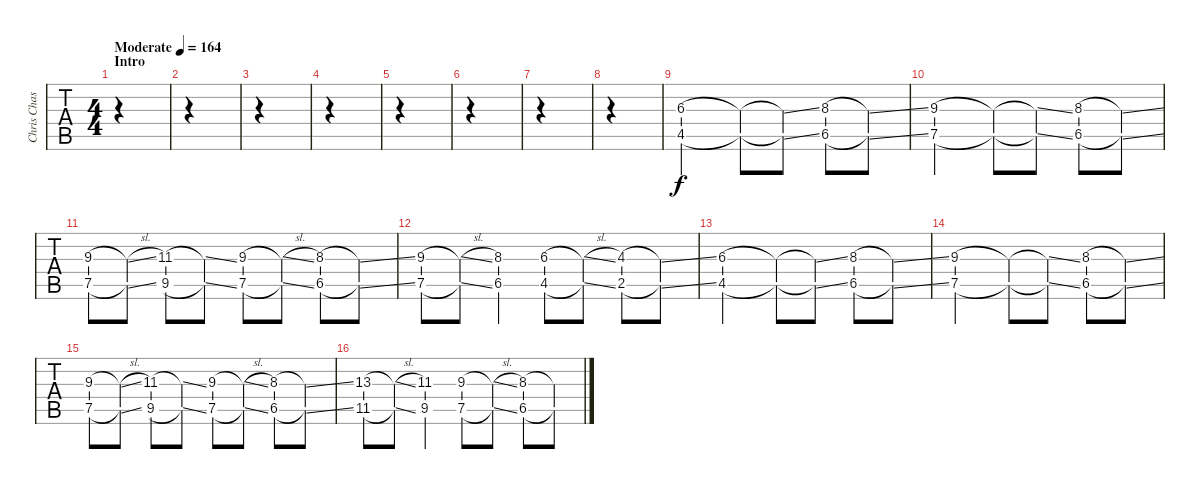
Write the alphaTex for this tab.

\track ("Chris Chasse - Guitar" "Chris Chas") {instrument distortionguitar}
\staff {tabs}
\tuning (Eb4 Bb3 Gb3 Db3 Ab2 Eb2) {hide}
\ts (4 4)
\section ("" "Intro")
\tempo (164 "Moderate")
\clef g2
\ks eb
|
|
|
|
|
|
|
|
(6.3 4.5).2{balance 8} (6.3{t} 4.5{t}).8 (6.3{ss t} 4.5{ss t}).8 (8.3 6.5).8 (8.3{ss t} 6.5{ss t}).8 |
(9.3 7.5).2 (9.3{t} 7.5{t}).8 (9.3{ss t} 7.5{ss t}).8 (8.3 6.5).8 (8.3{ss t} 6.5{ss t}).8 |
(9.3 7.5).8 (9.3{sl t} 7.5{sl t}).8 (11.3 9.5).8 (11.3{ss t} 9.5{ss t}).8 (9.3 7.5).8 (9.3{sl t} 7.5{sl t}).8 (8.3 6.5).8 (8.3{ss t} 6.5{ss t}).8 |
(9.3 7.5).8 (9.3{sl t} 7.5{sl t}).8 (8.3 6.5).4 (6.3 4.5).8 (6.3{sl t} 4.5{sl t}).8 (4.3 2.5).8 (4.3{ss t} 2.5{ss t}).8 |
(6.3 4.5).2 (6.3{t} 4.5{t}).8 (6.3{ss t} 4.5{ss t}).8 (8.3 6.5).8 (8.3{ss t} 6.5{ss t}).8 |
(9.3 7.5).2 (9.3{t} 7.5{t}).8 (9.3{ss t} 7.5{ss t}).8 (8.3 6.5).8 (8.3{ss t} 6.5{ss t}).8 |
(9.3 7.5).8 (9.3{sl t} 7.5{sl t}).8 (11.3 9.5).8 (11.3{ss t} 9.5{ss t}).8 (9.3 7.5).8 (9.3{sl t} 7.5{sl t}).8 (8.3 6.5).8 (8.3{ss t} 6.5{ss t}).8 |
(13.3 11.5).8 (13.3{sl t} 11.5{sl t}).8 (11.3 9.5).4 (9.3 7.5).8 (9.3{sl t} 7.5{sl t}).8 (8.3 6.5).8 (8.3{t} 6.5{t}).8
